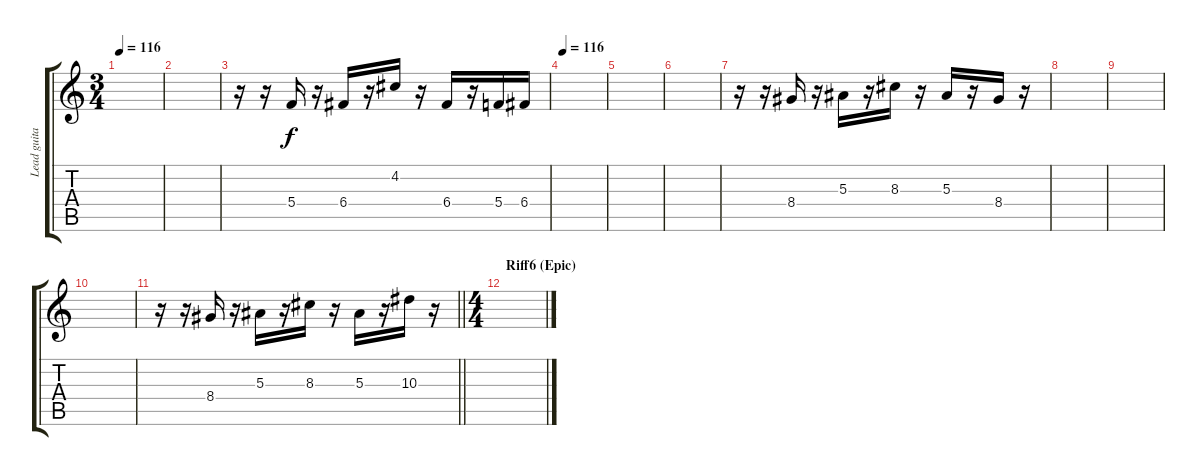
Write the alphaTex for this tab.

\track ("Lead guitar 2" "Lead guita") {instrument overdrivenguitar}
\staff {score tabs}
\tuning (D4 A3 F3 C3 G2 D2) {hide}
\ts (3 4)
\tempo 116
\clef g2
\ks c
|
|
r.16 r.16 5.4.16 r.16 6.4.16 r.16 4.2.16 r.16 6.4.16 r.16 5.4.16 6.4.16 |
\tempo 116
|
|
|
r.16 r.16 8.4.16 r.16 5.3.16 r.16 8.3.16 r.16 5.3.16 r.16 8.4.16 r.16 |
|
|
|
\barLineRight lightlight
r.16 r.16 8.4.16 r.16 5.3.16 r.16 8.3.16 r.16 5.3.16 r.16 10.3.16 r.16 |
\ts (4 4)
\section ("" "Riff6 (Epic)")
